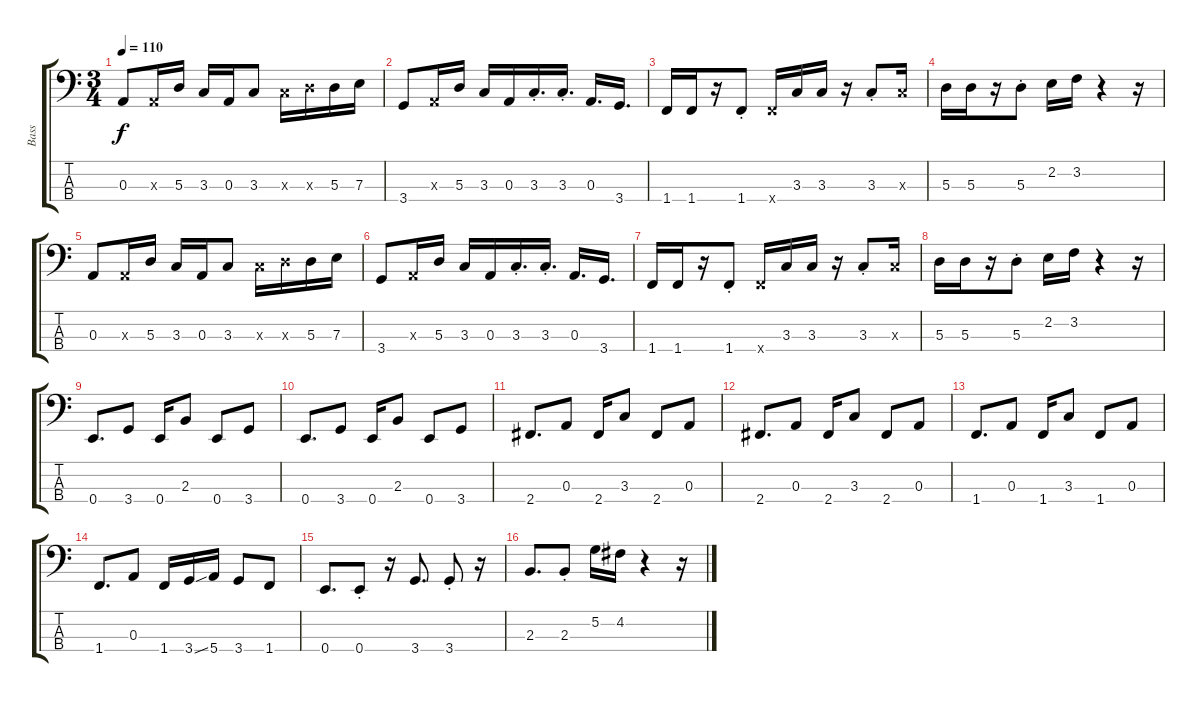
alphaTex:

\track ("Bass" "Bass") {instrument electricbassfinger}
\staff {score tabs}
\tuning (G2 D2 A1 E1) {hide}
\ts (3 4)
\tempo 110
\clef f4
\ks c
0.3.8{dy f} 0.3{x}.16 5.3.16 3.3.16 0.3.16 3.3.8 3.3{x}.16 5.3{x}.16 5.3.16 7.3.16 |
3.4.8 0.3{x}.16 5.3.16 3.3.16 0.3.16 3.3{st}.16{d} 3.3{st}.16{d} 0.3.16{d} 3.4.16{d} |
1.4.16 1.4.16 r.16 1.4{st}.8 1.4{x}.16 3.3.16 3.3.16 r.16 3.3{st}.8 3.3{x}.16 |
5.3.16 5.3.16 r.16 5.3{st}.8 2.2.16 3.2.16 r.4 r.16 |
0.3.8 0.3{x}.16 5.3.16 3.3.16 0.3.16 3.3.8 3.3{x}.16 5.3{x}.16 5.3.16 7.3.16 |
3.4.8 0.3{x}.16 5.3.16 3.3.16 0.3.16 3.3{st}.16{d} 3.3{st}.16{d} 0.3.16{d} 3.4.16{d} |
1.4.16 1.4.16 r.16 1.4{st}.8 1.4{x}.16 3.3.16 3.3.16 r.16 3.3{st}.8 3.3{x}.16 |
5.3.16 5.3.16 r.16 5.3{st}.8 2.2.16 3.2.16 r.4 r.16 |
0.4.8{d} 3.4.8 0.4.16 2.3.8 0.4.8 3.4.8 |
0.4.8{d} 3.4.8 0.4.16 2.3.8 0.4.8 3.4.8 |
2.4.8{d} 0.3.8 2.4.16 3.3.8 2.4.8 0.3.8 |
2.4.8{d} 0.3.8 2.4.16 3.3.8 2.4.8 0.3.8 |
1.4.8{d} 0.3.8 1.4.16 3.3.8 1.4.8 0.3.8 |
1.4.8{d} 0.3.8 1.4.16 3.4{ss}.16 5.4.16 3.4.8 1.4.8 |
0.4.8{d} 0.4{st}.8 r.16 3.4.8{d} 3.4{st}.8 r.16 |
2.3.8{d} 2.3{st}.8 5.2.16 4.2.16 r.4 r.16
